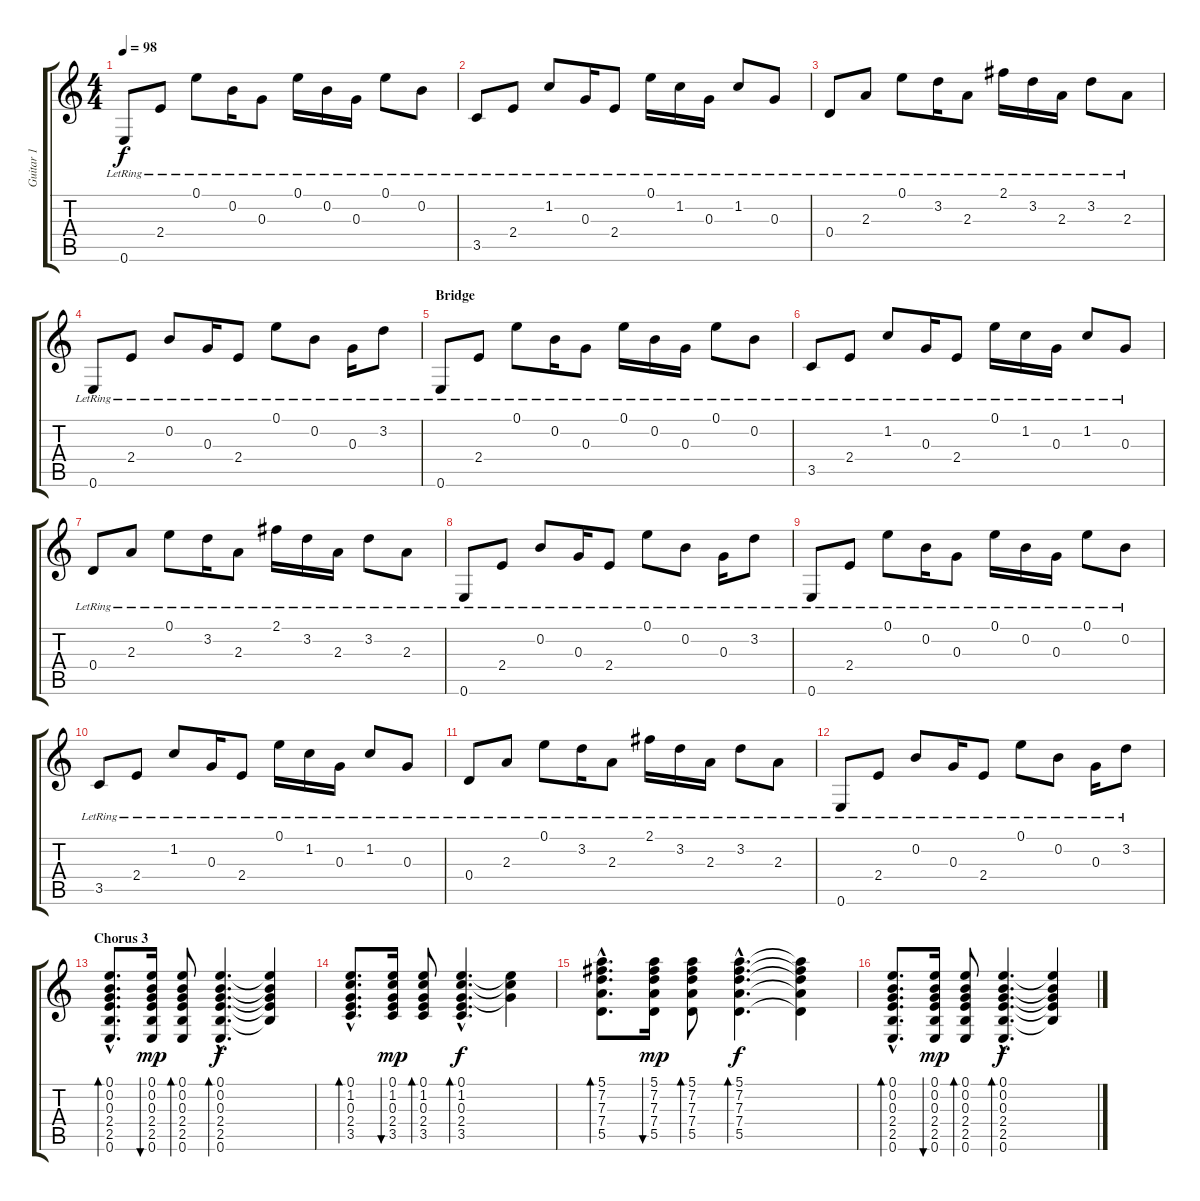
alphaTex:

\track ("Guitar 1" "Guitar 1") {instrument acousticguitarsteel}
\staff {score tabs}
\tuning (E4 B3 G3 D3 A2 E2) {hide}
\ts (4 4)
\tempo 98
\clef g2
\ks c
0.6{lr}.8{dy f} 2.4{lr}.8 0.1{lr}.8 0.2{lr}.16 0.3{lr}.8 0.1{lr}.16 0.2{lr}.16 0.3{lr}.16 0.1{lr}.8 0.2{lr}.8 |
3.5{lr}.8 2.4{lr}.8 1.2{lr}.8 0.3{lr}.16 2.4{lr}.8 0.1{lr}.16 1.2{lr}.16 0.3{lr}.16 1.2{lr}.8 0.3{lr}.8 |
0.4{lr}.8 2.3{lr}.8 0.1{lr}.8 3.2{lr}.16 2.3{lr}.8 2.1{lr}.16 3.2{lr}.16 2.3{lr}.16 3.2{lr}.8 2.3{lr}.8 |
0.6{lr}.8 2.4{lr}.8 0.2{lr}.8 0.3{lr}.16 2.4{lr}.8 0.1{lr}.8 0.2{lr}.8 0.3{lr}.16 3.2{lr}.8 |
\section ("" "Bridge")
0.6{lr}.8 2.4{lr}.8 0.1{lr}.8 0.2{lr}.16 0.3{lr}.8 0.1{lr}.16 0.2{lr}.16 0.3{lr}.16 0.1{lr}.8 0.2{lr}.8 |
3.5{lr}.8 2.4{lr}.8 1.2{lr}.8 0.3{lr}.16 2.4{lr}.8 0.1{lr}.16 1.2{lr}.16 0.3{lr}.16 1.2{lr}.8 0.3{lr}.8 |
0.4{lr}.8 2.3{lr}.8 0.1{lr}.8 3.2{lr}.16 2.3{lr}.8 2.1{lr}.16 3.2{lr}.16 2.3{lr}.16 3.2{lr}.8 2.3{lr}.8 |
0.6{lr}.8 2.4{lr}.8 0.2{lr}.8 0.3{lr}.16 2.4{lr}.8 0.1{lr}.8 0.2{lr}.8 0.3{lr}.16 3.2{lr}.8 |
0.6{lr}.8 2.4{lr}.8 0.1{lr}.8 0.2{lr}.16 0.3{lr}.8 0.1{lr}.16 0.2{lr}.16 0.3{lr}.16 0.1{lr}.8 0.2{lr}.8 |
3.5{lr}.8 2.4{lr}.8 1.2{lr}.8 0.3{lr}.16 2.4{lr}.8 0.1{lr}.16 1.2{lr}.16 0.3{lr}.16 1.2{lr}.8 0.3{lr}.8 |
0.4{lr}.8 2.3{lr}.8 0.1{lr}.8 3.2{lr}.16 2.3{lr}.8 2.1{lr}.16 3.2{lr}.16 2.3{lr}.16 3.2{lr}.8 2.3{lr}.8 |
0.6{lr}.8 2.4{lr}.8 0.2{lr}.8 0.3{lr}.16 2.4{lr}.8 0.1{lr}.8 0.2{lr}.8 0.3{lr}.16 3.2{lr}.8 |
\section ("" "Chorus 3")
(0.1{hac} 0.2{hac} 0.3{hac} 2.4{hac} 2.5{hac} 0.6{hac}).8{d bd 60} (0.1 0.2 0.3 2.4 2.5 0.6).16{bu 60 dy mp} (0.1 0.2 0.3 2.4 2.5 0.6).8{bd 60} (0.1{hac} 0.2{hac} 0.3{hac} 2.4{hac} 2.5{hac} 0.6{hac}).4{d bd 60 dy f} (0.1{t} 0.2{t} 0.3{t} 2.4{t} 2.5{t}).4 |
(0.1{hac} 1.2{hac} 0.3{hac} 2.4{hac} 3.5{hac}).8{d bd 60} (0.1 1.2 0.3 2.4 3.5).16{bu 60 dy mp} (0.1 1.2 0.3 2.4 3.5).8{bd 60} (0.1{hac} 1.2{hac} 0.3{hac} 2.4{hac} 3.5{hac}).4{d bd 60 dy f} (0.1{t} 1.2{t} 0.3{t}).4 |
(5.1{hac} 7.2{hac} 7.3{hac} 7.4{hac} 5.5{hac}).8{d bd 60} (5.1 7.2 7.3 7.4 5.5).16{bu 60 dy mp} (5.1 7.2 7.3 7.4 5.5).8{bd 60} (5.1{hac} 7.2{hac} 7.3{hac} 7.4{hac} 5.5{hac}).4{d bd 60 dy f} (5.1{t} 7.2{t} 7.3{t} 7.4{t} 5.5{t}).4 |
(0.1{hac} 0.2{hac} 0.3{hac} 2.4{hac} 2.5{hac} 0.6{hac}).8{d bd 60} (0.1 0.2 0.3 2.4 2.5 0.6).16{bu 60 dy mp} (0.1 0.2 0.3 2.4 2.5 0.6).8{bd 60} (0.1{hac} 0.2{hac} 0.3{hac} 2.4{hac} 2.5{hac} 0.6{hac}).4{d bd 60 dy f} (0.1{t} 0.2{t} 0.3{t} 2.4{t} 2.5{t}).4
